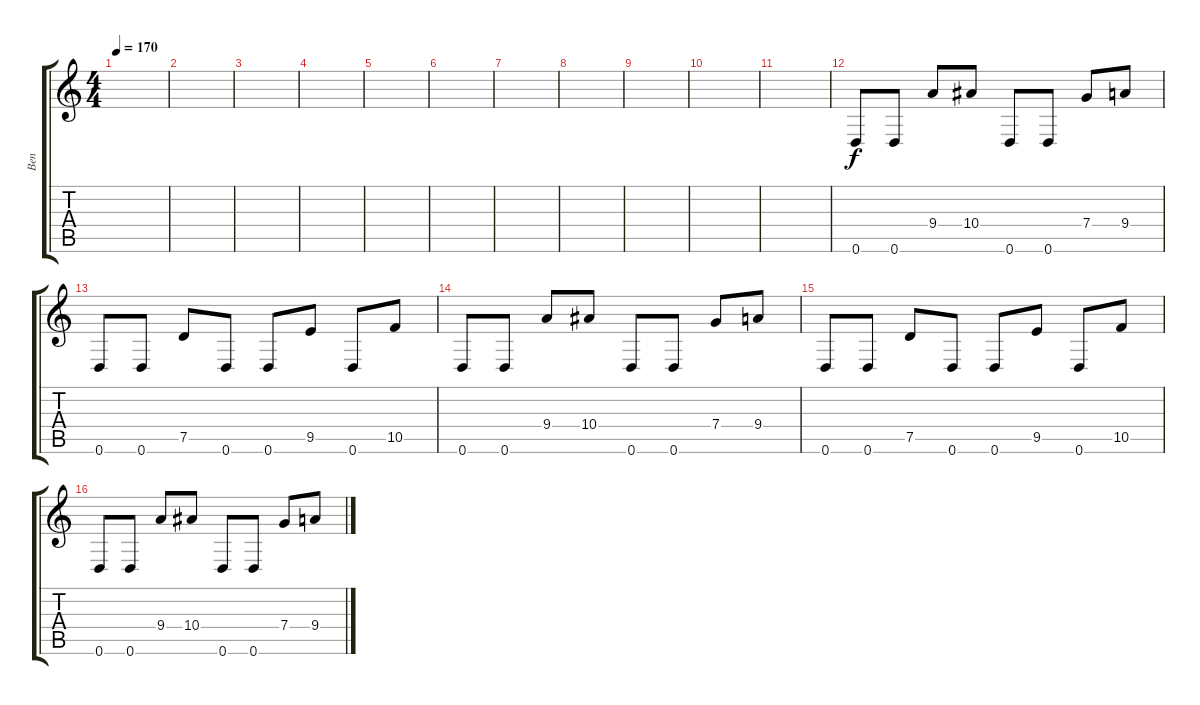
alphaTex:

\track ("Ben" "Ben") {instrument distortionguitar}
\staff {score tabs}
\tuning (D4 A3 F3 C3 G2 D2) {hide}
\ts (4 4)
\tempo 170
\clef g2
\ks c
|
|
|
|
|
|
|
|
|
|
|
0.6.8 0.6.8 9.4.8 10.4.8 0.6.8 0.6.8 7.4.8 9.4.8 |
0.6.8 0.6.8 7.5.8 0.6.8 0.6.8 9.5.8 0.6.8 10.5.8 |
0.6.8 0.6.8 9.4.8 10.4.8 0.6.8 0.6.8 7.4.8 9.4.8 |
0.6.8 0.6.8 7.5.8 0.6.8 0.6.8 9.5.8 0.6.8 10.5.8 |
0.6.8 0.6.8 9.4.8 10.4.8 0.6.8 0.6.8 7.4.8 9.4.8
